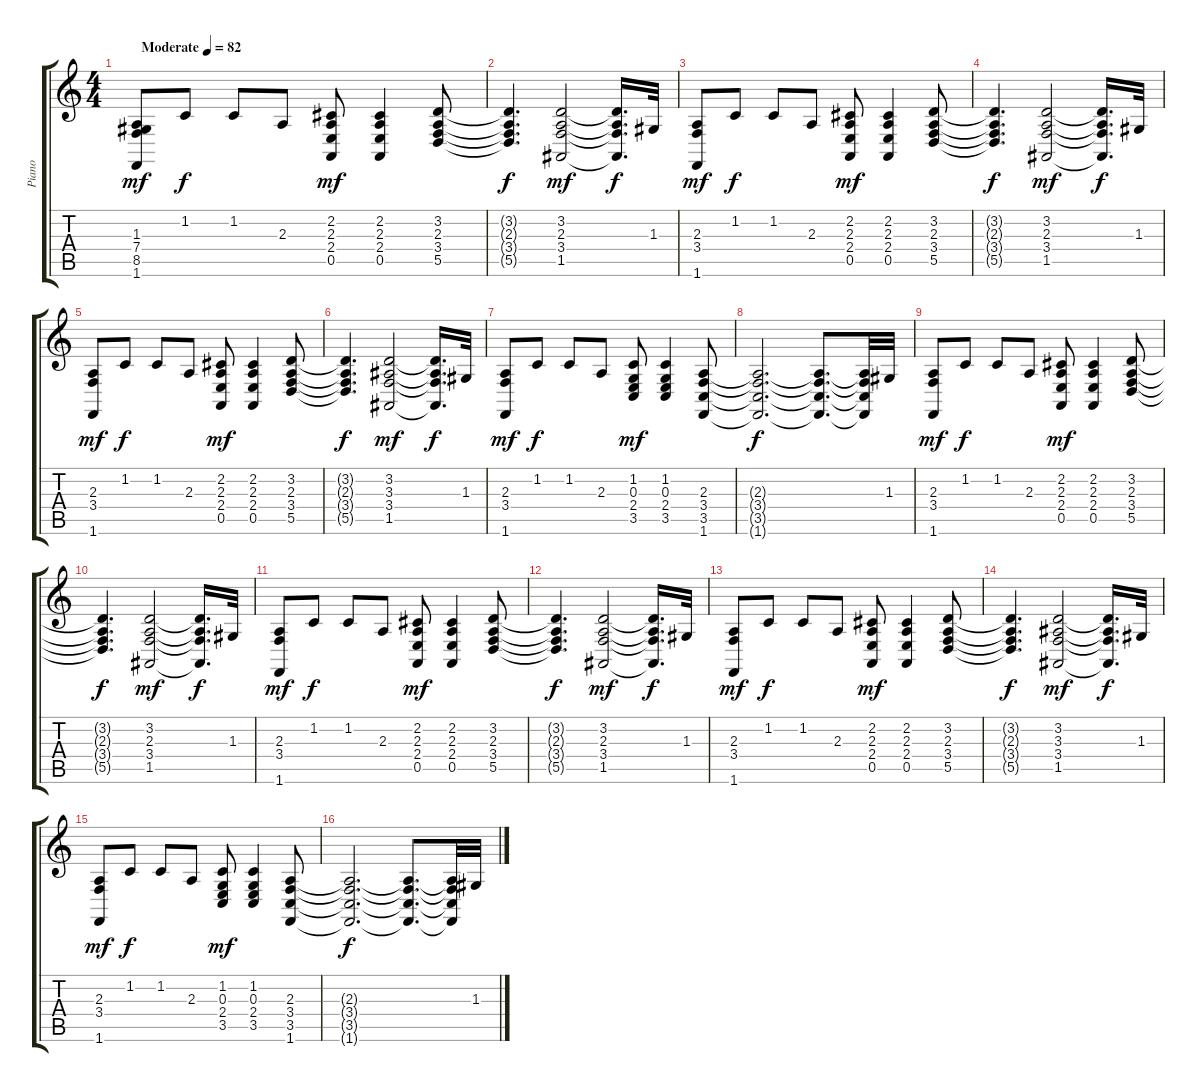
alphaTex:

\track ("Piano" "Piano") {instrument acousticgrandpiano}
\staff {score tabs}
\tuning (E4 B3 G3 D3 A2 E2) {hide}
\ts (4 4)
\tempo (82 "Moderate")
\clef g2
\ks c
(1.3 7.4 8.5 1.6).8{dy mf instrument acousticgrandpiano} 1.2.8{dy f} 1.2.8 2.3.8 (2.2 2.3 2.4 0.5).8{dy mf} (2.2 2.3 2.4 0.5).4 (3.2 2.3 3.4 5.5).8 |
(3.2{t} 2.3{t} 3.4{t} 5.5{t}).4{d dy f} (3.2 2.3 3.4 1.5).2{dy mf} (3.2{t} 2.3{t} 3.4{t} 1.5{t}).16{d dy f} 1.3.32 |
(2.3 3.4 1.6).8{dy mf} 1.2.8{dy f} 1.2.8 2.3.8 (2.2 2.3 2.4 0.5).8{dy mf} (2.2 2.3 2.4 0.5).4 (3.2 2.3 3.4 5.5).8 |
(3.2{t} 2.3{t} 3.4{t} 5.5{t}).4{d dy f} (3.2 2.3 3.4 1.5).2{dy mf} (3.2{t} 2.3{t} 3.4{t} 1.5{t}).16{d dy f} 1.3.32 |
(2.3 3.4 1.6).8{dy mf} 1.2.8{dy f} 1.2.8 2.3.8 (2.2 2.3 2.4 0.5).8{dy mf} (2.2 2.3 2.4 0.5).4 (3.2 2.3 3.4 5.5).8 |
(3.2{t} 2.3{t} 3.4{t} 5.5{t}).4{d dy f} (3.2 3.3 3.4 1.5).2{dy mf} (3.2{t} 3.3{t} 3.4{t} 1.5{t}).16{d dy f} 1.3.32 |
(2.3 3.4 1.6).8{dy mf} 1.2.8{dy f} 1.2.8 2.3.8 (1.2 0.3 2.4 3.5).8{dy mf} (1.2 0.3 2.4 3.5).4 (2.3 3.4 3.5 1.6).8 |
(2.3{t} 3.4{t} 3.5{t} 1.6{t}).2{d dy f} (2.3{t} 3.4{t} 3.5{t} 1.6{t}).8{d} (2.3{t} 3.4{t} 3.5{t} 1.6{t}).32 1.3.32 |
(2.3 3.4 1.6).8{dy mf} 1.2.8{dy f} 1.2.8 2.3.8 (2.2 2.3 2.4 0.5).8{dy mf} (2.2 2.3 2.4 0.5).4 (3.2 2.3 3.4 5.5).8 |
(3.2{t} 2.3{t} 3.4{t} 5.5{t}).4{d dy f} (3.2 2.3 3.4 1.5).2{dy mf} (3.2{t} 2.3{t} 3.4{t} 1.5{t}).16{d dy f} 1.3.32 |
(2.3 3.4 1.6).8{dy mf} 1.2.8{dy f} 1.2.8 2.3.8 (2.2 2.3 2.4 0.5).8{dy mf} (2.2 2.3 2.4 0.5).4 (3.2 2.3 3.4 5.5).8 |
(3.2{t} 2.3{t} 3.4{t} 5.5{t}).4{d dy f} (3.2 2.3 3.4 1.5).2{dy mf} (3.2{t} 2.3{t} 3.4{t} 1.5{t}).16{d dy f} 1.3.32 |
(2.3 3.4 1.6).8{dy mf} 1.2.8{dy f} 1.2.8 2.3.8 (2.2 2.3 2.4 0.5).8{dy mf} (2.2 2.3 2.4 0.5).4 (3.2 2.3 3.4 5.5).8 |
(3.2{t} 2.3{t} 3.4{t} 5.5{t}).4{d dy f} (3.2 3.3 3.4 1.5).2{dy mf} (3.2{t} 3.3{t} 3.4{t} 1.5{t}).16{d dy f} 1.3.32 |
(2.3 3.4 1.6).8{dy mf} 1.2.8{dy f} 1.2.8 2.3.8 (1.2 0.3 2.4 3.5).8{dy mf} (1.2 0.3 2.4 3.5).4 (2.3 3.4 3.5 1.6).8 |
(2.3{t} 3.4{t} 3.5{t} 1.6{t}).2{d dy f} (2.3{t} 3.4{t} 3.5{t} 1.6{t}).8{d} (2.3{t} 3.4{t} 3.5{t} 1.6{t}).32 1.3.32
